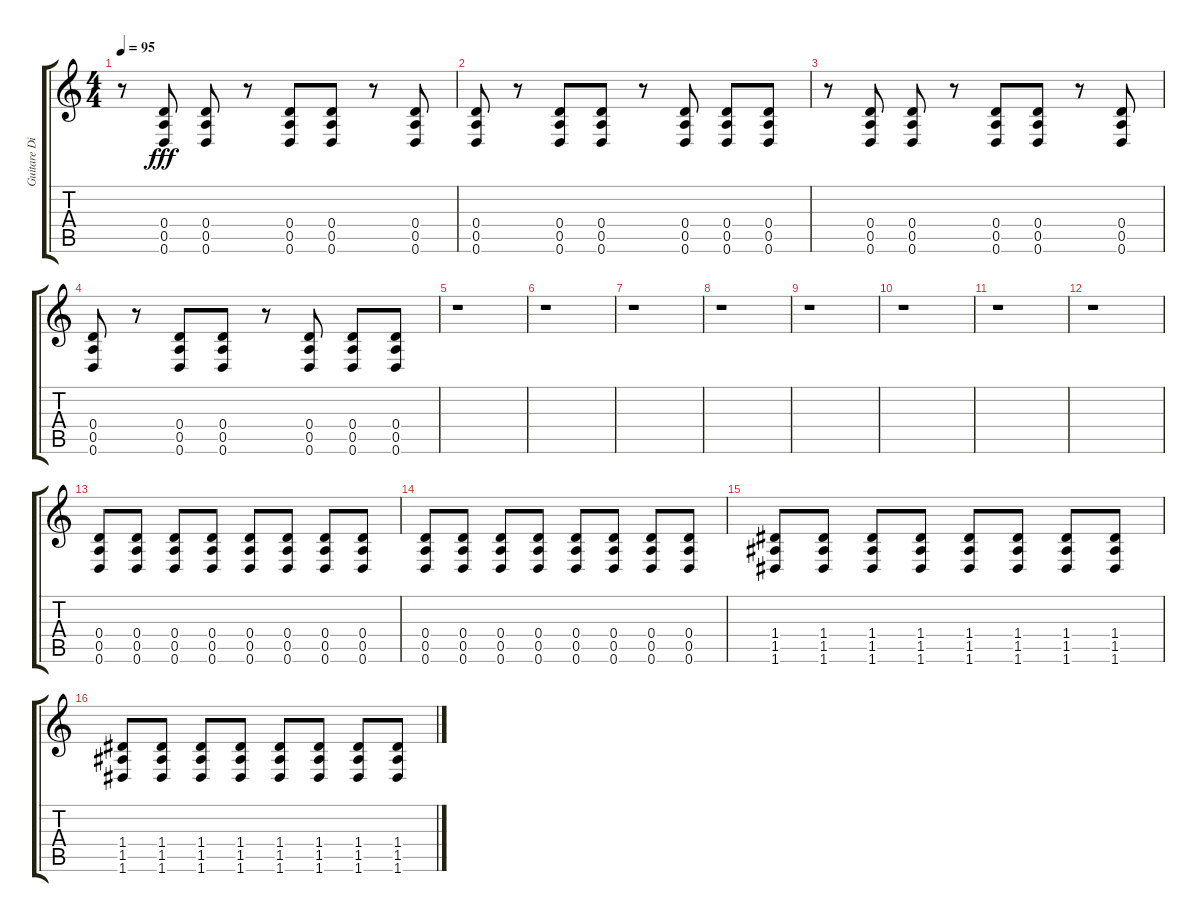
\track ("Guitare Disto 2" "Guitare Di") {instrument distortionguitar}
\staff {score tabs}
\tuning (E4 B3 G3 D3 A2 D2) {hide}
\ts (4 4)
\tempo 95
\clef g2
\ks c
r.8{dy fff} (0.4 0.5 0.6).8 (0.4 0.5 0.6).8 r.8 (0.4 0.5 0.6).8 (0.4 0.5 0.6).8 r.8 (0.4 0.5 0.6).8 |
(0.4 0.5 0.6).8 r.8 (0.4 0.5 0.6).8 (0.4 0.5 0.6).8 r.8 (0.4 0.5 0.6).8 (0.4 0.5 0.6).8 (0.4 0.5 0.6).8 |
r.8 (0.4 0.5 0.6).8 (0.4 0.5 0.6).8 r.8 (0.4 0.5 0.6).8 (0.4 0.5 0.6).8 r.8 (0.4 0.5 0.6).8 |
(0.4 0.5 0.6).8 r.8 (0.4 0.5 0.6).8 (0.4 0.5 0.6).8 r.8 (0.4 0.5 0.6).8 (0.4 0.5 0.6).8 (0.4 0.5 0.6).8 |
r.1 |
r.1 |
r.1 |
r.1 |
r.1 |
r.1 |
r.1 |
r.1 |
(0.4 0.5 0.6).8 (0.4 0.5 0.6).8 (0.4 0.5 0.6).8 (0.4 0.5 0.6).8 (0.4 0.5 0.6).8 (0.4 0.5 0.6).8 (0.4 0.5 0.6).8 (0.4 0.5 0.6).8 |
(0.4 0.5 0.6).8 (0.4 0.5 0.6).8 (0.4 0.5 0.6).8 (0.4 0.5 0.6).8 (0.4 0.5 0.6).8 (0.4 0.5 0.6).8 (0.4 0.5 0.6).8 (0.4 0.5 0.6).8 |
(1.4 1.5 1.6).8 (1.4 1.5 1.6).8 (1.4 1.5 1.6).8 (1.4 1.5 1.6).8 (1.4 1.5 1.6).8 (1.4 1.5 1.6).8 (1.4 1.5 1.6).8 (1.4 1.5 1.6).8 |
(1.4 1.5 1.6).8 (1.4 1.5 1.6).8 (1.4 1.5 1.6).8 (1.4 1.5 1.6).8 (1.4 1.5 1.6).8 (1.4 1.5 1.6).8 (1.4 1.5 1.6).8 (1.4 1.5 1.6).8
